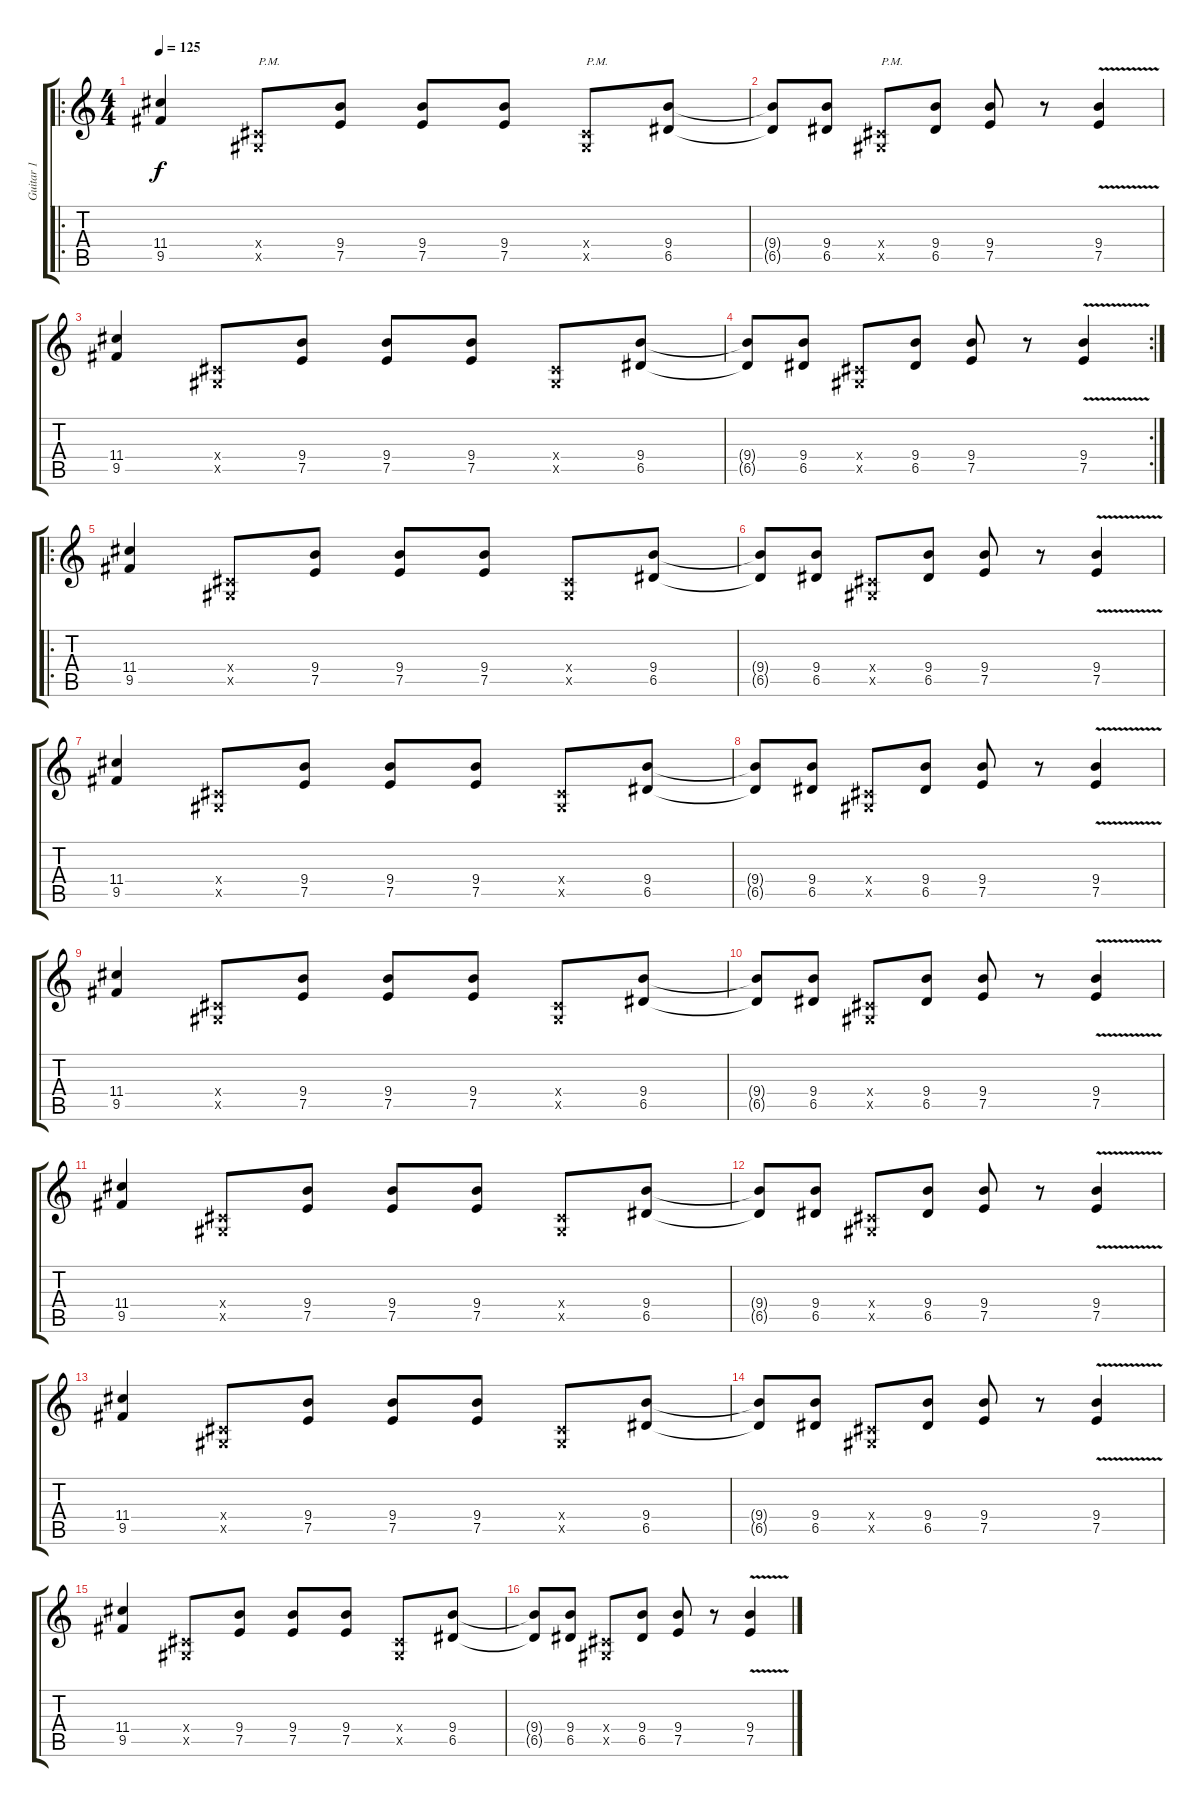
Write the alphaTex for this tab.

\track ("Guitar 1" "Guitar 1") {instrument electricguitarclean}
\staff {score tabs}
\tuning (E4 B3 G3 D3 A2 E2) {hide}
\ro
\ts (4 4)
\tempo 125
\clef g2
\ks c
(11.4 9.5).4{dy f instrument electricguitarclean} (-1.4{x} -1.5{x}).8{txt "P.M."} (9.4 7.5).8 (9.4 7.5).8 (9.4 7.5).8 (-1.4{x} -1.5{x}).8{txt "P.M."} (9.4 6.5).8 |
(9.4{t} 6.5{t}).8 (9.4 6.5).8 (-1.4{x} -1.5{x}).8{txt "P.M."} (9.4 6.5).8 (9.4 7.5).8 r.8 (9.4{v} 7.5{v}).4 |
(11.4 9.5).4 (-1.4{x} -1.5{x}).8 (9.4 7.5).8 (9.4 7.5).8 (9.4 7.5).8 (-1.4{x} -1.5{x}).8 (9.4 6.5).8 |
\rc 2
(9.4{t} 6.5{t}).8 (9.4 6.5).8 (-1.4{x} -1.5{x}).8 (9.4 6.5).8 (9.4 7.5).8 r.8 (9.4{v} 7.5{v}).4 |
\ro
(11.4 9.5).4 (-1.4{x} -1.5{x}).8 (9.4 7.5).8 (9.4 7.5).8 (9.4 7.5).8 (-1.4{x} -1.5{x}).8 (9.4 6.5).8 |
(9.4{t} 6.5{t}).8 (9.4 6.5).8 (-1.4{x} -1.5{x}).8 (9.4 6.5).8 (9.4 7.5).8 r.8 (9.4{v} 7.5{v}).4 |
(11.4 9.5).4 (-1.4{x} -1.5{x}).8 (9.4 7.5).8 (9.4 7.5).8 (9.4 7.5).8 (-1.4{x} -1.5{x}).8 (9.4 6.5).8 |
(9.4{t} 6.5{t}).8 (9.4 6.5).8 (-1.4{x} -1.5{x}).8 (9.4 6.5).8 (9.4 7.5).8 r.8 (9.4{v} 7.5{v}).4 |
(11.4 9.5).4 (-1.4{x} -1.5{x}).8 (9.4 7.5).8 (9.4 7.5).8 (9.4 7.5).8 (-1.4{x} -1.5{x}).8 (9.4 6.5).8 |
(9.4{t} 6.5{t}).8 (9.4 6.5).8 (-1.4{x} -1.5{x}).8 (9.4 6.5).8 (9.4 7.5).8 r.8 (9.4{v} 7.5{v}).4 |
(11.4 9.5).4 (-1.4{x} -1.5{x}).8 (9.4 7.5).8 (9.4 7.5).8 (9.4 7.5).8 (-1.4{x} -1.5{x}).8 (9.4 6.5).8 |
(9.4{t} 6.5{t}).8 (9.4 6.5).8 (-1.4{x} -1.5{x}).8 (9.4 6.5).8 (9.4 7.5).8 r.8 (9.4{v} 7.5{v}).4 |
(11.4 9.5).4 (-1.4{x} -1.5{x}).8 (9.4 7.5).8 (9.4 7.5).8 (9.4 7.5).8 (-1.4{x} -1.5{x}).8 (9.4 6.5).8 |
(9.4{t} 6.5{t}).8 (9.4 6.5).8 (-1.4{x} -1.5{x}).8 (9.4 6.5).8 (9.4 7.5).8 r.8 (9.4{v} 7.5{v}).4 |
(11.4 9.5).4 (-1.4{x} -1.5{x}).8 (9.4 7.5).8 (9.4 7.5).8 (9.4 7.5).8 (-1.4{x} -1.5{x}).8 (9.4 6.5).8 |
(9.4{t} 6.5{t}).8 (9.4 6.5).8 (-1.4{x} -1.5{x}).8 (9.4 6.5).8 (9.4 7.5).8 r.8 (9.4{v} 7.5{v}).4
